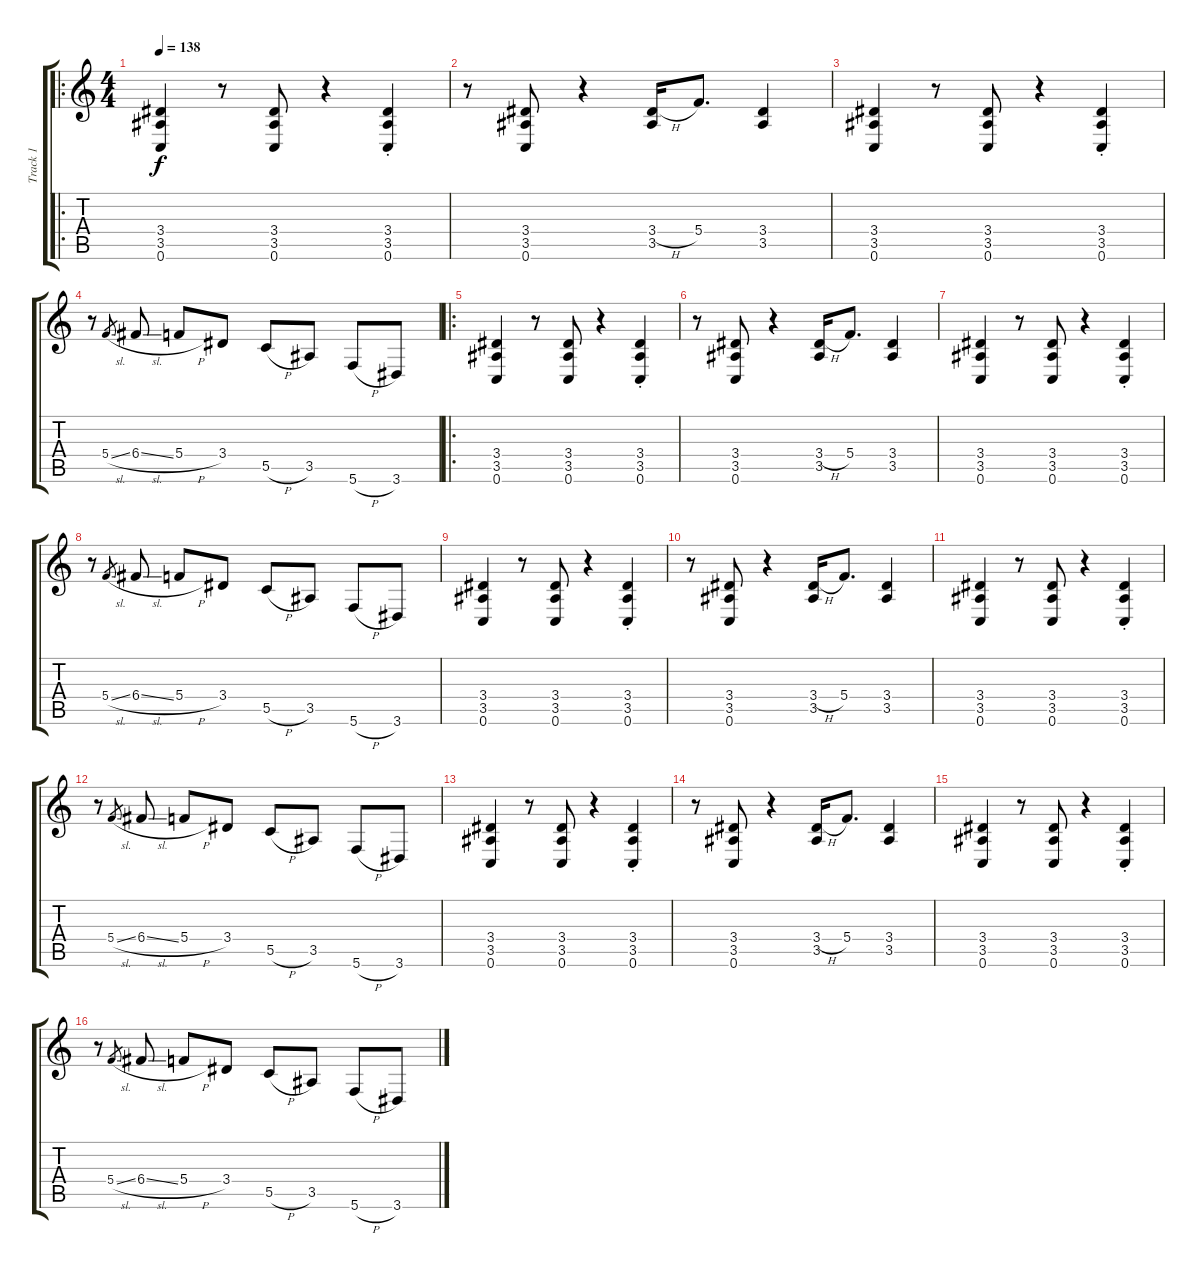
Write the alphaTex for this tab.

\track ("Track 1" "Track 1") {instrument overdrivenguitar}
\staff {score tabs}
\tuning (D4 A3 F3 C3 G2 C2) {hide}
\ro
\ts (4 4)
\tempo 138
\clef g2
\ks c
(3.4 3.5 0.6).4{dy f} r.8 (3.4 3.5 0.6).8 r.4 (3.4{st} 3.5{st} 0.6{st}).4 |
r.8 (3.4 3.5 0.6).8 r.4 (3.4{h} 3.5).16 5.4.8{d} (3.4 3.5).4 |
(3.4 3.5 0.6).4 r.8 (3.4 3.5 0.6).8 r.4 (3.4{st} 3.5{st} 0.6{st}).4 |
r.8 5.4{sl}.8{gr} 6.4{sl}.8 5.4{h}.8 3.4.8 5.5{h}.8 3.5.8 5.6{h}.8 3.6.8 |
\ro
(3.4 3.5 0.6).4 r.8 (3.4 3.5 0.6).8 r.4 (3.4{st} 3.5{st} 0.6{st}).4 |
r.8 (3.4 3.5 0.6).8 r.4 (3.4{h} 3.5).16 5.4.8{d} (3.4 3.5).4 |
(3.4 3.5 0.6).4 r.8 (3.4 3.5 0.6).8 r.4 (3.4{st} 3.5{st} 0.6{st}).4 |
r.8 5.4{sl}.8{gr} 6.4{sl}.8 5.4{h}.8 3.4.8 5.5{h}.8 3.5.8 5.6{h}.8 3.6.8 |
(3.4 3.5 0.6).4 r.8 (3.4 3.5 0.6).8 r.4 (3.4{st} 3.5{st} 0.6{st}).4 |
r.8 (3.4 3.5 0.6).8 r.4 (3.4{h} 3.5).16 5.4.8{d} (3.4 3.5).4 |
(3.4 3.5 0.6).4 r.8 (3.4 3.5 0.6).8 r.4 (3.4{st} 3.5{st} 0.6{st}).4 |
r.8 5.4{sl}.8{gr} 6.4{sl}.8 5.4{h}.8 3.4.8 5.5{h}.8 3.5.8 5.6{h}.8 3.6.8 |
(3.4 3.5 0.6).4 r.8 (3.4 3.5 0.6).8 r.4 (3.4{st} 3.5{st} 0.6{st}).4 |
r.8 (3.4 3.5 0.6).8 r.4 (3.4{h} 3.5).16 5.4.8{d} (3.4 3.5).4 |
(3.4 3.5 0.6).4 r.8 (3.4 3.5 0.6).8 r.4 (3.4{st} 3.5{st} 0.6{st}).4 |
r.8 5.4{sl}.8{gr} 6.4{sl}.8 5.4{h}.8 3.4.8 5.5{h}.8 3.5.8 5.6{h}.8 3.6.8
